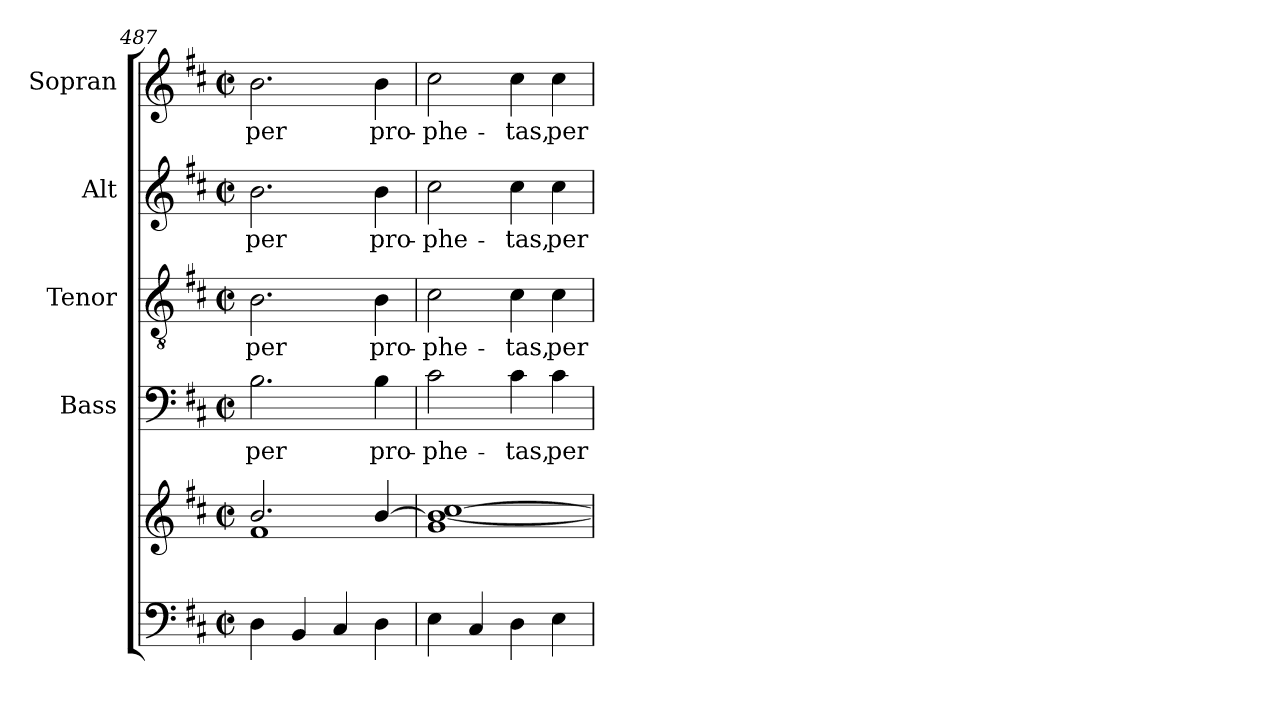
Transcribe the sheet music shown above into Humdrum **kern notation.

**kern	**kern	**kern	**text	**kern	**text	**kern	**text	**kern	**text
*part5	*part5	*part4	*part4	*part3	*part3	*part2	*part2	*part1	*part1
*staff6	*staff5	*staff4	*staff4	*staff3	*staff3	*staff2	*staff2	*staff1	*staff1
*	*	*I"Bass	*	*I"Tenor	*	*I"Alt	*	*I"Sopran	*
*	*	*I'B.	*	*I'T.	*	*I'A.	*	*I'S.	*
!!LO:LB:g=z
*clefF4	*clefG2	*clefF4	*	*clefGv2	*	*clefG2	*	*clefG2	*
*k[f#c#]	*k[f#c#]	*k[f#c#]	*	*k[f#c#]	*	*k[f#c#]	*	*k[f#c#]	*
*D:	*D:	*D:	*	*D:	*	*D:	*	*D:	*
*M2/2	*M2/2	*M2/2	*	*M2/2	*	*M2/2	*	*M2/2	*
*met(c|)	*met(c|)	*met(c|)	*	*met(c|)	*	*met(c|)	*	*met(c|)	*
=487	=487	=487	=487	=487	=487	=487	=487	=487	=487
*	*^	*	*	*	*	*	*	*	*
!	!	!	!	!LO:LY:b	!	!LO:LY:b	!	!LO:LY:b	!	!LO:LY:b
4D\	2.b/	1f#	2.B\	per	2.B\	per	2.b\	per	2.b\	per
4BB/	.	.	.	.	.	.	.	.	.	.
4C#/	.	.	.	.	.	.	.	.	.	.
!	!	!	!	!LO:LY:b	!	!LO:LY:b	!	!LO:LY:b	!	!LO:LY:b
4D\	[>4b/	.	4B\	pro-	4B\	pro-	4b\	pro-	4b\	pro-
*	*v	*v	*	*	*	*	*	*	*	*
=488	=488	=488	=488	=488	=488	=488	=488	=488	=488
!	!	!	!LO:LY:b	!	!LO:LY:b	!	!LO:LY:b	!	!LO:LY:b
4E\	1g 1b_ [1cc#	2c#\	-phe-	2c#\	-phe-	2cc#\	-phe-	2cc#\	-phe-
4C#/	.	.	.	.	.	.	.	.	.
!	!	!	!LO:LY:b	!	!LO:LY:b	!	!LO:LY:b	!	!LO:LY:b
4D\	.	4c#\	-tas,	4c#\	-tas,	4cc#\	-tas,	4cc#\	-tas,
!	!	!	!LO:LY:b	!	!LO:LY:b	!	!LO:LY:b	!	!LO:LY:b
4E\	.	4c#\	per	4c#\	per	4cc#\	per	4cc#\	per
=	=	=	=	=	=	=	=	=	=
*-	*-	*-	*-	*-	*-	*-	*-	*-	*-
